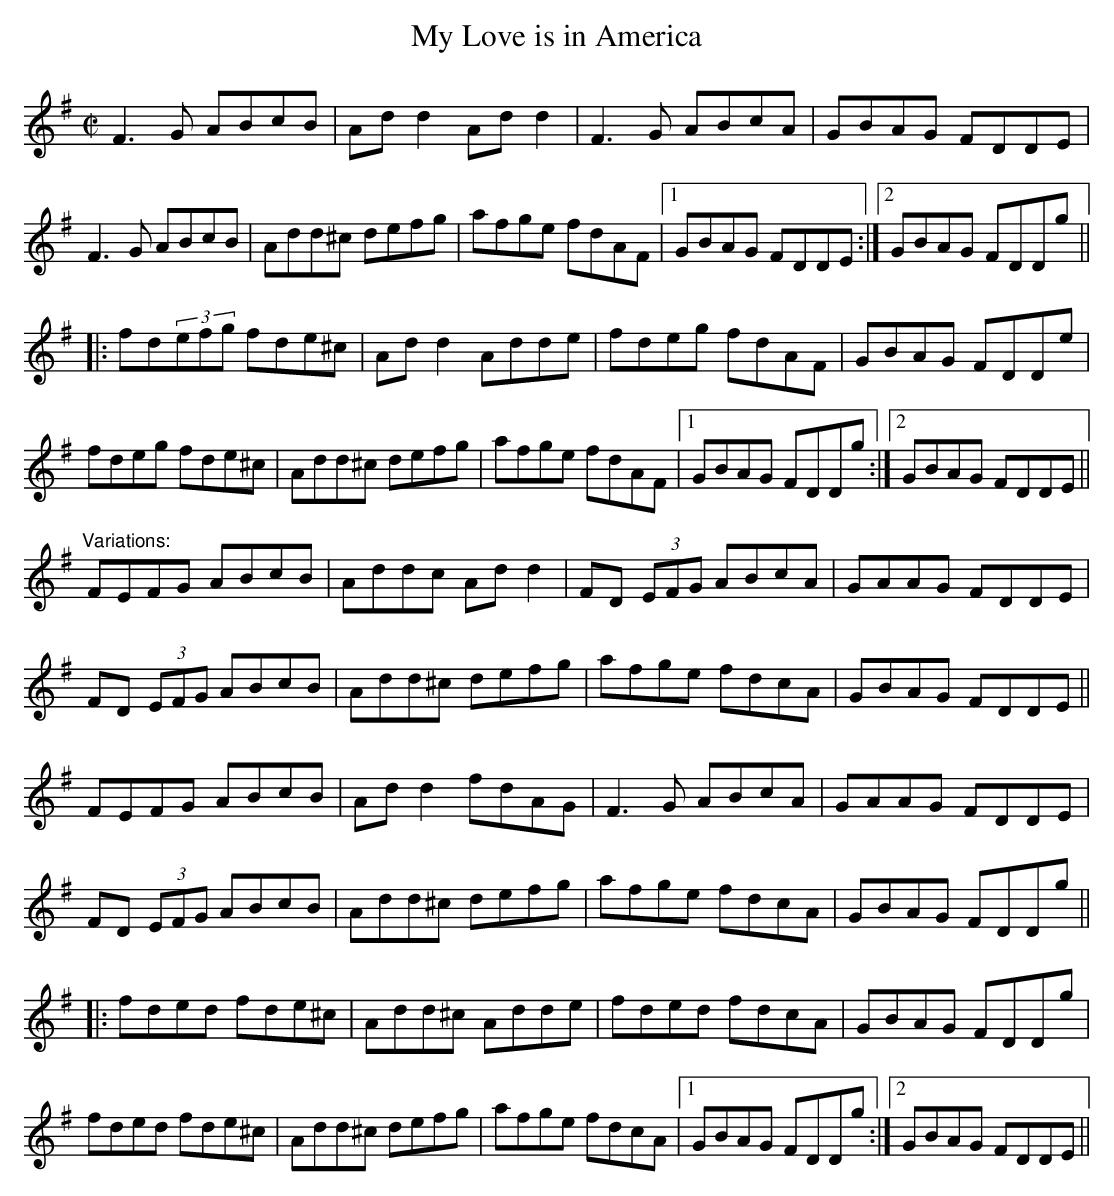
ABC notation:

X:1
T:My Love is in America
M:C|
K:Dmix
F3G ABcB|Add2 Add2|F3G ABcA|GBAG FDDE|
F3G ABcB|Add^c defg|afge fdAF|1 GBAG FDDE:|2 GBAG FDDg||
|:fd(3efg fde^c|Add2 Adde|fdeg fdAF|GBAG FDDe|
fdeg fde^c|Add^c defg|afge fdAF|1 GBAG FDDg:|2 GBAG FDDE||
"Variations:"
FEFG ABcB|Addc Add2|FD (3EFG ABcA|GAAG FDDE|
FD (3EFG ABcB|Add^c defg|afge fdcA|GBAG FDDE||
FEFG ABcB|Add2 fdAG|F3G ABcA|GAAG FDDE|
FD (3EFG ABcB|Add^c defg|afge fdcA|GBAG FDDg||
|:fded fde^c|Add^c Adde|fded fdcA|GBAG FDDg|
fded fde^c|Add^c defg|afge fdcA|1 GBAG FDDg:|2 GBAG FDDE||
